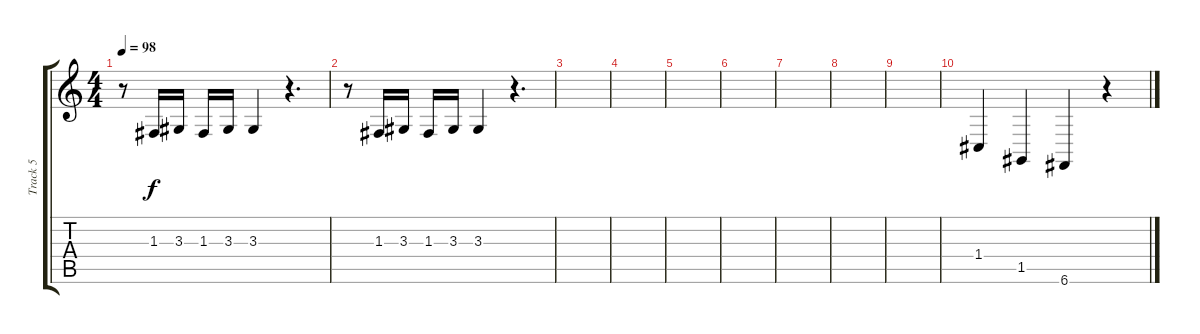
\track ("Track 5" "Track 5") {instrument lead1square}
\staff {score tabs}
\tuning (D4 A3 F3 C3 G2 C2) {hide}
\ts (4 4)
\tempo 98
\clef g2
\ks c
r.8{dy f} 1.3.16 3.3.16 1.3.16 3.3.16 3.3.4 r.4{d} |
r.8 1.3.16 3.3.16 1.3.16 3.3.16 3.3.4 r.4{d} |
|
|
|
|
|
|
|
1.4.4 1.5.4 6.6.4 r.4
